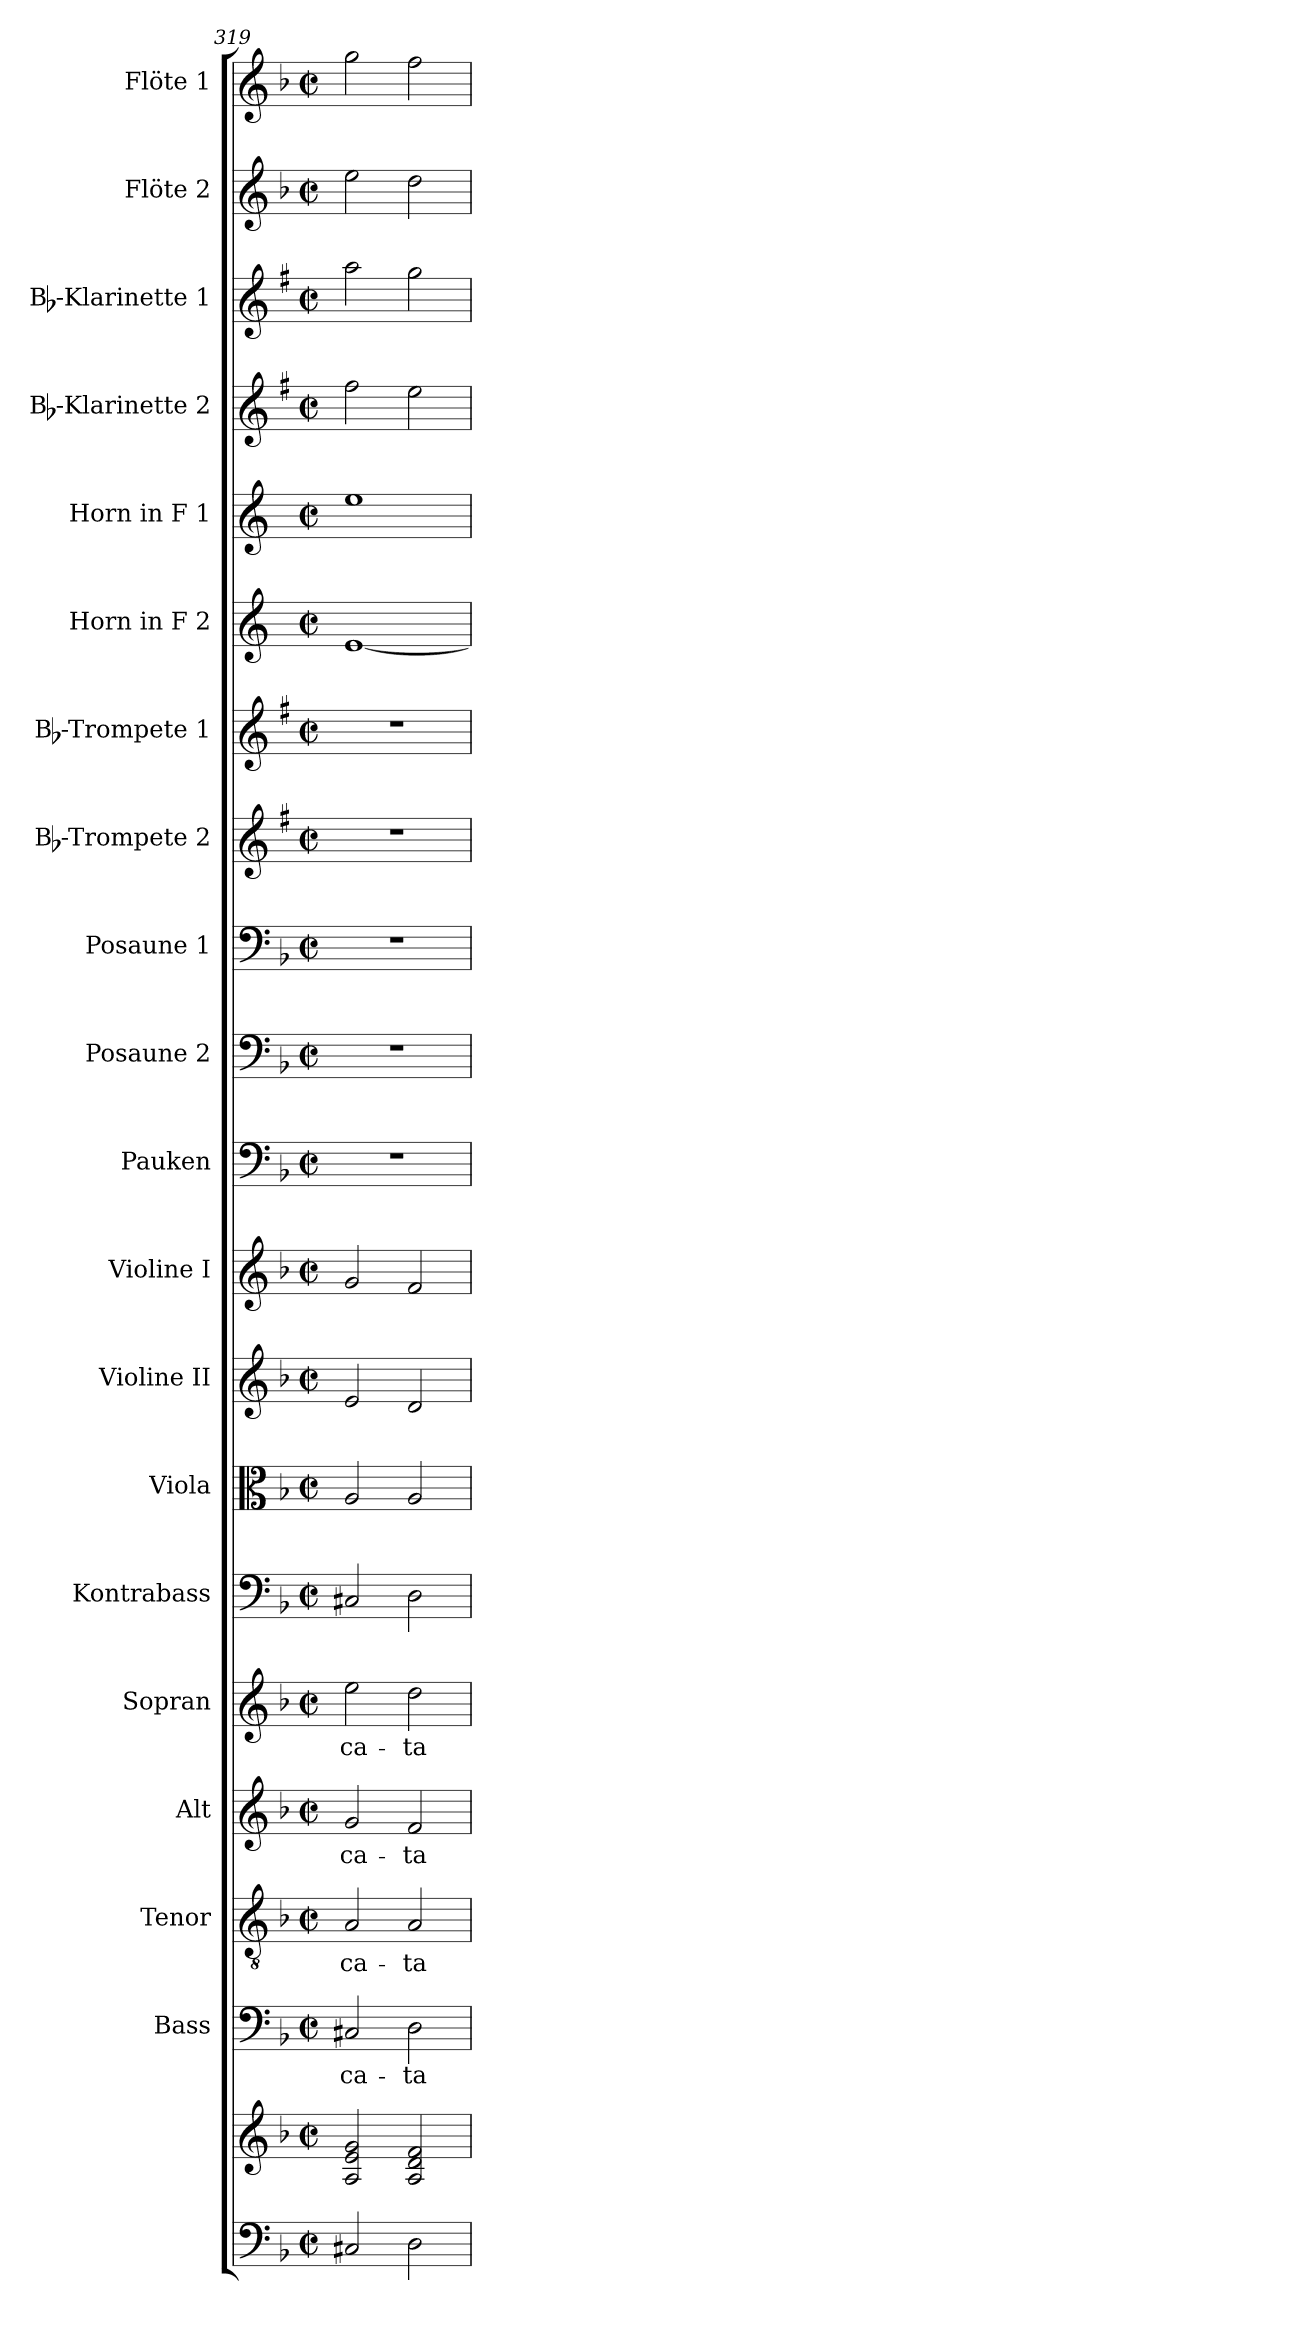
**kern	**kern	**kern	**text	**kern	**text	**kern	**text	**kern	**text	**kern	**kern	**kern	**kern	**kern	**kern	**kern	**kern	**kern	**kern	**kern	**kern	**kern	**kern	**kern
*part20	*part20	*part19	*part19	*part18	*part18	*part17	*part17	*part16	*part16	*part15	*part14	*part13	*part12	*part11	*part10	*part9	*part8	*part7	*part6	*part5	*part4	*part3	*part2	*part1
*staff21	*staff20	*staff19	*staff19	*staff18	*staff18	*staff17	*staff17	*staff16	*staff16	*staff15	*staff14	*staff13	*staff12	*staff11	*staff10	*staff9	*staff8	*staff7	*staff6	*staff5	*staff4	*staff3	*staff2	*staff1
*	*	*I"Bass	*	*I"Tenor	*	*I"Alt	*	*I"Sopran	*	*I"Kontrabass	*I"Viola	*I"Violine II	*I"Violine I	*I"Pauken	*I"Posaune 2	*I"Posaune 1	*I"Bb-Trompete 2	*I"Bb-Trompete 1	*I"Horn in F 2	*I"Horn in F 1	*I"Bb-Klarinette 2	*I"Bb-Klarinette 1	*I"Flöte 2	*I"Flöte 1
*	*	*I'B.	*	*I'T.	*	*I'A.	*	*I'S.	*	*I'Kb.	*I'Vla.	*I'Vl. II	*I'Vl. I	*I'Pk.	*I'Pos. 2	*I'Pos. 1	*I'Bb Trp. 2	*I'Bb Trp. 1	*	*	*I'Bb Kl. 2	*I'Bb Kl. 1	*I'Fl. 2	*I'Fl. 1
*clefF4	*clefG2	*clefF4	*	*clefGv2	*	*clefG2	*	*clefG2	*	*clefF4	*clefC3	*clefG2	*clefG2	*clefF4	*clefF4	*clefF4	*clefG2	*clefG2	*clefG2	*clefG2	*clefG2	*clefG2	*clefG2	*clefG2
*	*	*	*	*	*	*	*	*	*	*ITrd7c12	*	*	*	*	*	*	*ITrd1c2	*ITrd1c2	*ITrd4c7	*ITrd4c7	*ITrd1c2	*ITrd1c2	*	*
*k[b-]	*k[b-]	*k[b-]	*	*k[b-]	*	*k[b-]	*	*k[b-]	*	*k[b-]	*k[b-]	*k[b-]	*k[b-]	*k[b-]	*k[b-]	*k[b-]	*k[b-]	*k[b-]	*k[b-]	*k[b-]	*k[b-]	*k[b-]	*k[b-]	*k[b-]
*F:	*F:	*F:	*	*F:	*	*F:	*	*F:	*	*F:	*F:	*F:	*F:	*F:	*F:	*F:	*F:	*F:	*F:	*F:	*F:	*F:	*F:	*F:
*M2/2	*M2/2	*M2/2	*	*M2/2	*	*M2/2	*	*M2/2	*	*M2/2	*M2/2	*M2/2	*M2/2	*M2/2	*M2/2	*M2/2	*M2/2	*M2/2	*M2/2	*M2/2	*M2/2	*M2/2	*M2/2	*M2/2
*met(c|)	*met(c|)	*met(c|)	*	*met(c|)	*	*met(c|)	*	*met(c|)	*	*met(c|)	*met(c|)	*met(c|)	*met(c|)	*met(c|)	*met(c|)	*met(c|)	*met(c|)	*met(c|)	*met(c|)	*met(c|)	*met(c|)	*met(c|)	*met(c|)	*met(c|)
=319	=319	=319	=319	=319	=319	=319	=319	=319	=319	=319	=319	=319	=319	=319	=319	=319	=319	=319	=319	=319	=319	=319	=319	=319
!	!	!	!LO:LY:b	!	!LO:LY:b	!	!LO:LY:b	!	!LO:LY:b	!	!	!	!	!	!	!	!	!	!	!	!	!	!	!
2C#X/	2A/ 2e/ 2g/	2C#X/	-ca-	2A/	-ca-	2g/	-ca-	2ee\	-ca-	2CC#X/	2A/	2e/	2g/	1r	1r	1r	1r	1r	[1A	1a	2ee\	2gg\	2ee\	2gg\
!	!	!	!LO:LY:b	!	!LO:LY:b	!	!LO:LY:b	!	!LO:LY:b	!	!	!	!	!	!	!	!	!	!	!	!	!	!	!
2D\	2A/ 2d/ 2f/	2D\	-ta	2A/	-ta	2f/	-ta	2dd\	-ta	2DD\	2A/	2d/	2f/	.	.	.	.	.	.	.	2dd\	2ff\	2dd\	2ff\
=	=	=	=	=	=	=	=	=	=	=	=	=	=	=	=	=	=	=	=	=	=	=	=	=
*-	*-	*-	*-	*-	*-	*-	*-	*-	*-	*-	*-	*-	*-	*-	*-	*-	*-	*-	*-	*-	*-	*-	*-	*-
